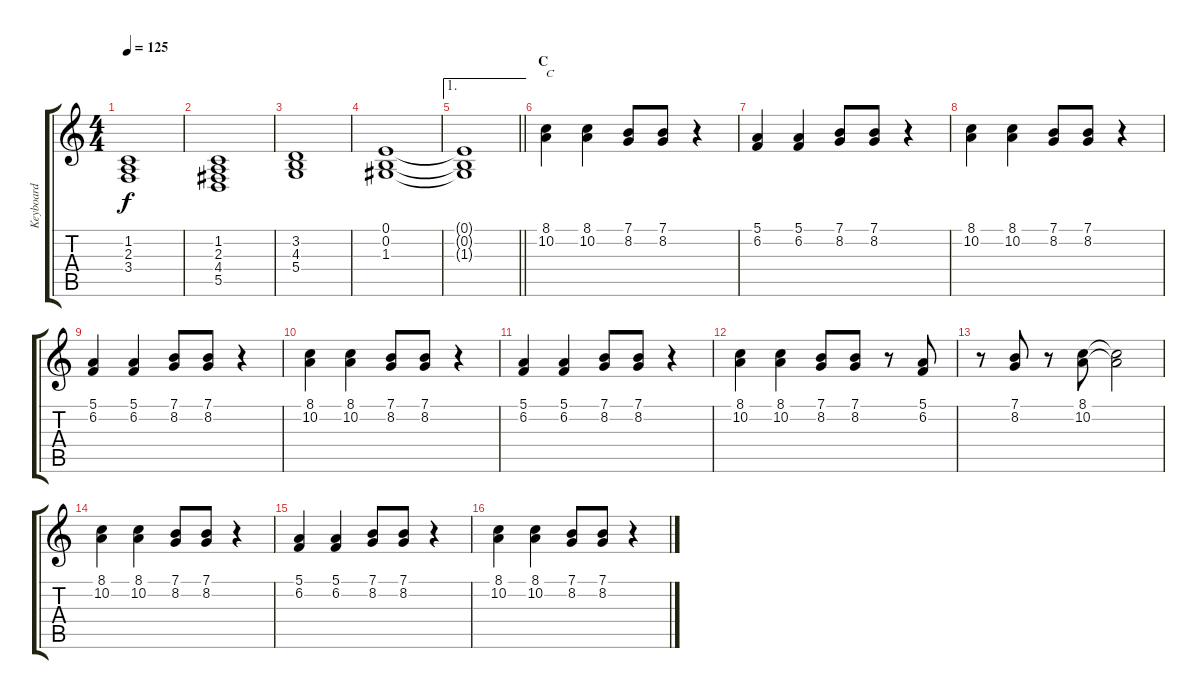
\track ("Keyboard" "Keyboard") {instrument synthstrings2}
\staff {score tabs}
\tuning (E4 B3 G3 D3 A2 E2) {hide}
\ts (4 4)
\tempo 125
\clef g2
\ks c
(1.2 2.3 3.4).1{dy f} |
(1.2 2.3 4.4 5.5).1 |
(3.2 4.3 5.4).1 |
(0.1 0.2 1.3).1 |
\ae 1
\barLineRight lightlight
(0.1{t} 0.2{t} 1.3{t}).1 |
\section ("" "C")
(8.1 10.2).4{txt "C"} (8.1 10.2).4 (7.1 8.2).8 (7.1 8.2).8 r.4 |
(5.1 6.2).4 (5.1 6.2).4 (7.1 8.2).8 (7.1 8.2).8 r.4 |
(8.1 10.2).4 (8.1 10.2).4 (7.1 8.2).8 (7.1 8.2).8 r.4 |
(5.1 6.2).4 (5.1 6.2).4 (7.1 8.2).8 (7.1 8.2).8 r.4 |
(8.1 10.2).4 (8.1 10.2).4 (7.1 8.2).8 (7.1 8.2).8 r.4 |
(5.1 6.2).4 (5.1 6.2).4 (7.1 8.2).8 (7.1 8.2).8 r.4 |
(8.1 10.2).4 (8.1 10.2).4 (7.1 8.2).8 (7.1 8.2).8 r.8 (5.1 6.2).8 |
r.8 (7.1 8.2).8 r.8 (8.1 10.2).8 (8.1{t} 10.2{t}).2 |
(8.1 10.2).4 (8.1 10.2).4 (7.1 8.2).8 (7.1 8.2).8 r.4 |
(5.1 6.2).4 (5.1 6.2).4 (7.1 8.2).8 (7.1 8.2).8 r.4 |
(8.1 10.2).4 (8.1 10.2).4 (7.1 8.2).8 (7.1 8.2).8 r.4
